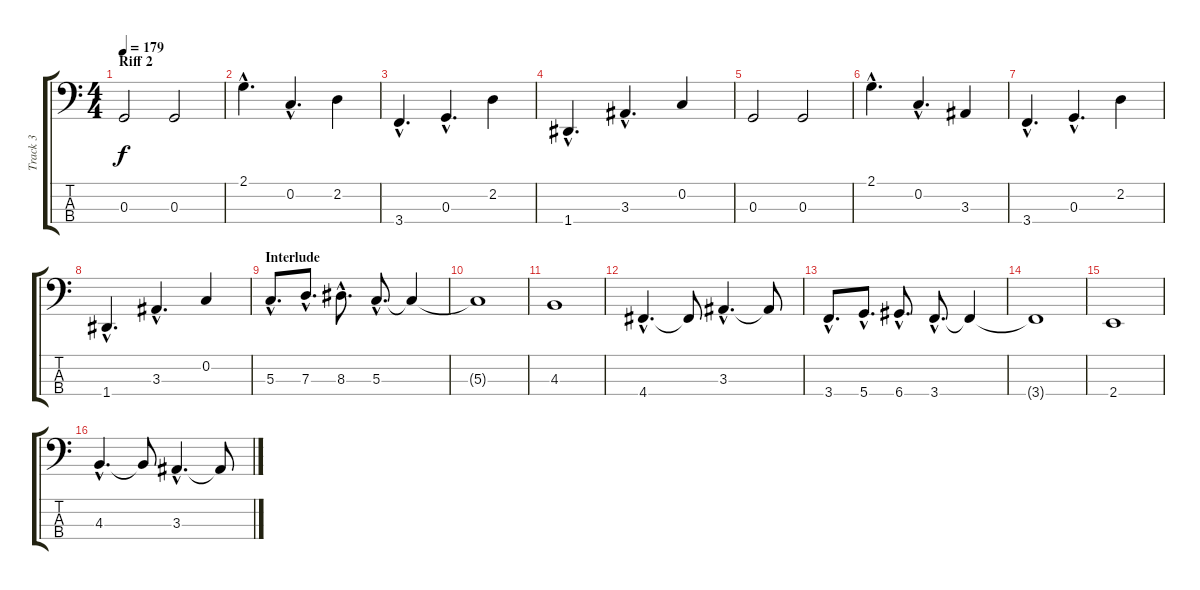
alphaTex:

\track ("Track 3" "Track 3") {instrument electricbassfinger}
\staff {score tabs}
\tuning (F2 C2 G1 D1) {hide}
\ts (4 4)
\section ("" "Riff 2")
\tempo 179
\clef f4
\ks c
0.3.2{dy f} 0.3.2 |
2.1{hac}.4{d} 0.2{hac}.4{d} 2.2.4 |
3.4{hac}.4{d} 0.3{hac}.4{d} 2.2.4 |
1.4{hac}.4{d} 3.3{hac}.4{d} 0.2.4 |
0.3.2 0.3.2 |
2.1{hac}.4{d} 0.2{hac}.4{d} 3.3.4 |
3.4{hac}.4{d} 0.3{hac}.4{d} 2.2.4 |
1.4{hac}.4{d} 3.3{hac}.4{d} 0.2.4 |
\section ("" "Interlude")
5.3{hac}.8{d} 7.3{hac}.8{d} 8.3{hac}.8{d} 5.3{hac}.8{d} 5.3{t}.4 |
5.3{t}.1 |
4.3.1 |
4.4{hac}.4{d} 4.4{t}.8 3.3{hac}.4{d} 3.3{t}.8 |
3.4{hac}.8{d} 5.4{hac}.8{d} 6.4{hac}.8{d} 3.4{hac}.8{d} 3.4{t}.4 |
3.4{t}.1 |
2.4.1 |
4.3{hac}.4{d} 4.3{t}.8 3.3{hac}.4{d} 3.3{t}.8
